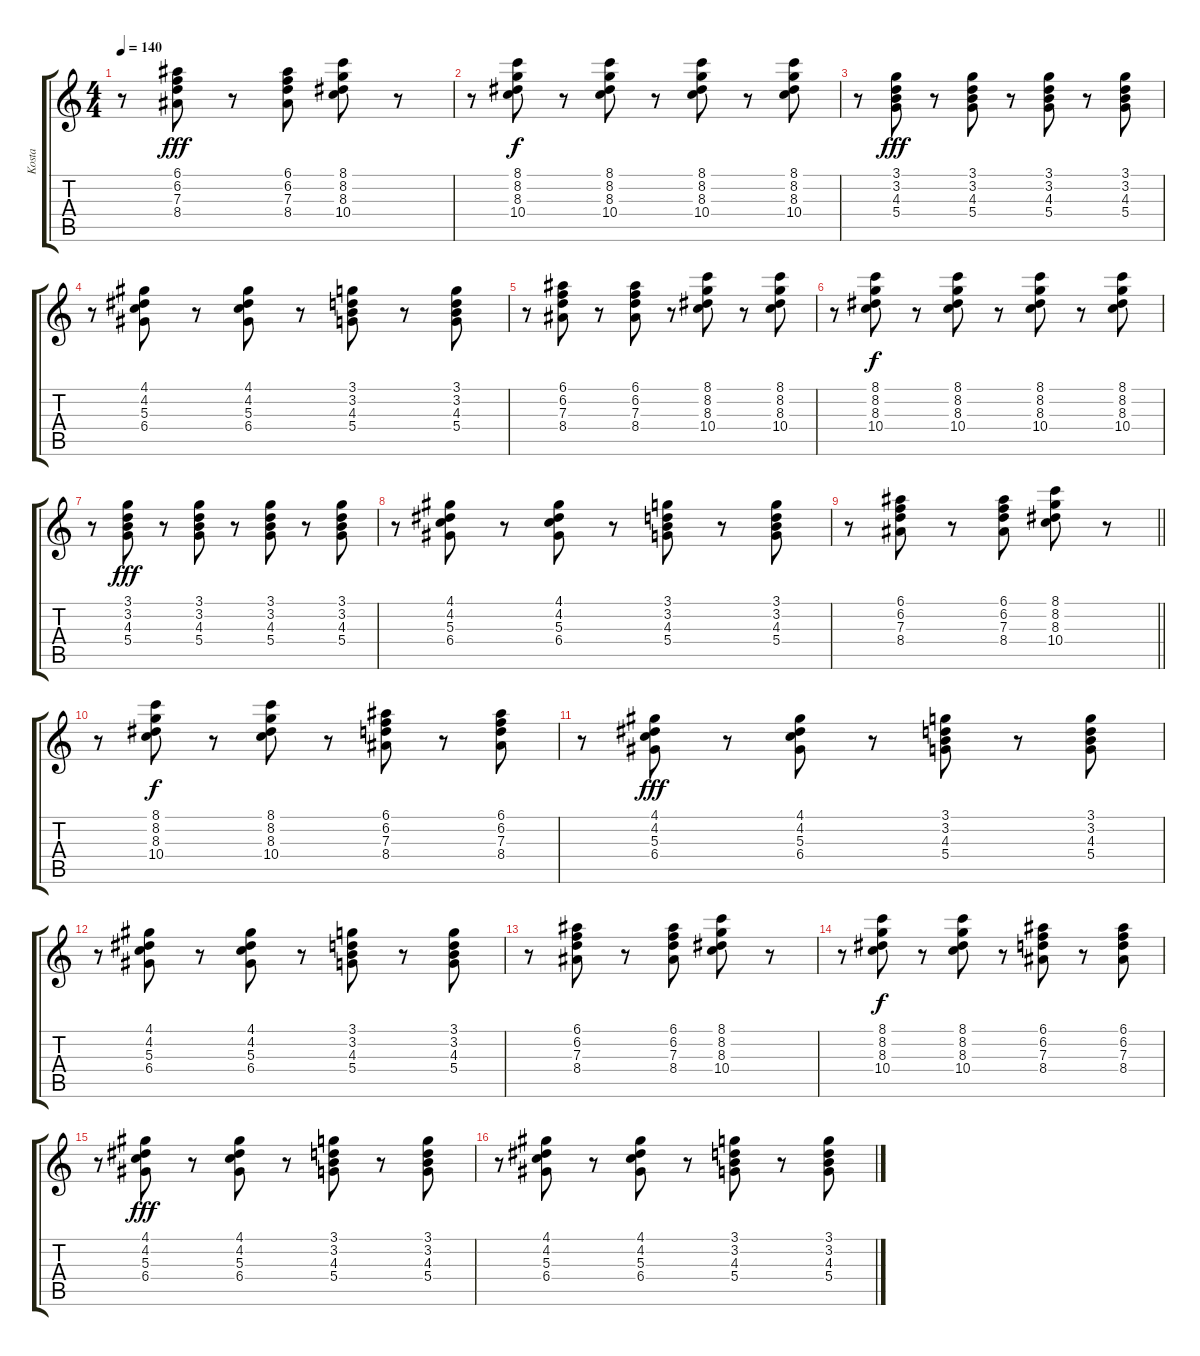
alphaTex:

\track ("Kosta" "Kosta") {instrument electricguitarclean}
\staff {score tabs}
\tuning (E4 B3 G3 D3 A2 E2) {hide}
\ts (4 4)
\tempo 140
\clef g2
\ks c
r.8{dy fff} (6.1 6.2 7.3 8.4).8 r.8 (6.1 6.2 7.3 8.4).8 (8.1 8.2 8.3 10.4).8 r.8 |
r.8 (8.1 8.2 8.3 10.4).8{dy f} r.8 (8.1 8.2 8.3 10.4).8 r.8 (8.1 8.2 8.3 10.4).8 r.8 (8.1 8.2 8.3 10.4).8 |
r.8 (3.1 3.2 4.3 5.4).8{dy fff} r.8 (3.1 3.2 4.3 5.4).8 r.8 (3.1 3.2 4.3 5.4).8 r.8 (3.1 3.2 4.3 5.4).8 |
r.8 (4.1 4.2 5.3 6.4).8 r.8 (4.1 4.2 5.3 6.4).8 r.8 (3.1 3.2 4.3 5.4).8 r.8 (3.1 3.2 4.3 5.4).8 |
r.8 (6.1 6.2 7.3 8.4).8 r.8 (6.1 6.2 7.3 8.4).8 r.8 (8.1 8.2 8.3 10.4).8 r.8 (8.1 8.2 8.3 10.4).8 |
r.8 (8.1 8.2 8.3 10.4).8{dy f} r.8 (8.1 8.2 8.3 10.4).8 r.8 (8.1 8.2 8.3 10.4).8 r.8 (8.1 8.2 8.3 10.4).8 |
r.8 (3.1 3.2 4.3 5.4).8{dy fff} r.8 (3.1 3.2 4.3 5.4).8 r.8 (3.1 3.2 4.3 5.4).8 r.8 (3.1 3.2 4.3 5.4).8 |
r.8 (4.1 4.2 5.3 6.4).8 r.8 (4.1 4.2 5.3 6.4).8 r.8 (3.1 3.2 4.3 5.4).8 r.8 (3.1 3.2 4.3 5.4).8 |
\barLineRight lightlight
r.8 (6.1 6.2 7.3 8.4).8 r.8 (6.1 6.2 7.3 8.4).8 (8.1 8.2 8.3 10.4).8 r.8 |
r.8 (8.1 8.2 8.3 10.4).8{dy f} r.8 (8.1 8.2 8.3 10.4).8 r.8 (6.1 6.2 7.3 8.4).8 r.8 (6.1 6.2 7.3 8.4).8 |
r.8 (4.1 4.2 5.3 6.4).8{dy fff} r.8 (4.1 4.2 5.3 6.4).8 r.8 (3.1 3.2 4.3 5.4).8 r.8 (3.1 3.2 4.3 5.4).8 |
r.8 (4.1 4.2 5.3 6.4).8 r.8 (4.1 4.2 5.3 6.4).8 r.8 (3.1 3.2 4.3 5.4).8 r.8 (3.1 3.2 4.3 5.4).8 |
r.8 (6.1 6.2 7.3 8.4).8 r.8 (6.1 6.2 7.3 8.4).8 (8.1 8.2 8.3 10.4).8 r.8 |
r.8 (8.1 8.2 8.3 10.4).8{dy f} r.8 (8.1 8.2 8.3 10.4).8 r.8 (6.1 6.2 7.3 8.4).8 r.8 (6.1 6.2 7.3 8.4).8 |
r.8 (4.1 4.2 5.3 6.4).8{dy fff} r.8 (4.1 4.2 5.3 6.4).8 r.8 (3.1 3.2 4.3 5.4).8 r.8 (3.1 3.2 4.3 5.4).8 |
r.8 (4.1 4.2 5.3 6.4).8 r.8 (4.1 4.2 5.3 6.4).8 r.8 (3.1 3.2 4.3 5.4).8 r.8 (3.1 3.2 4.3 5.4).8
